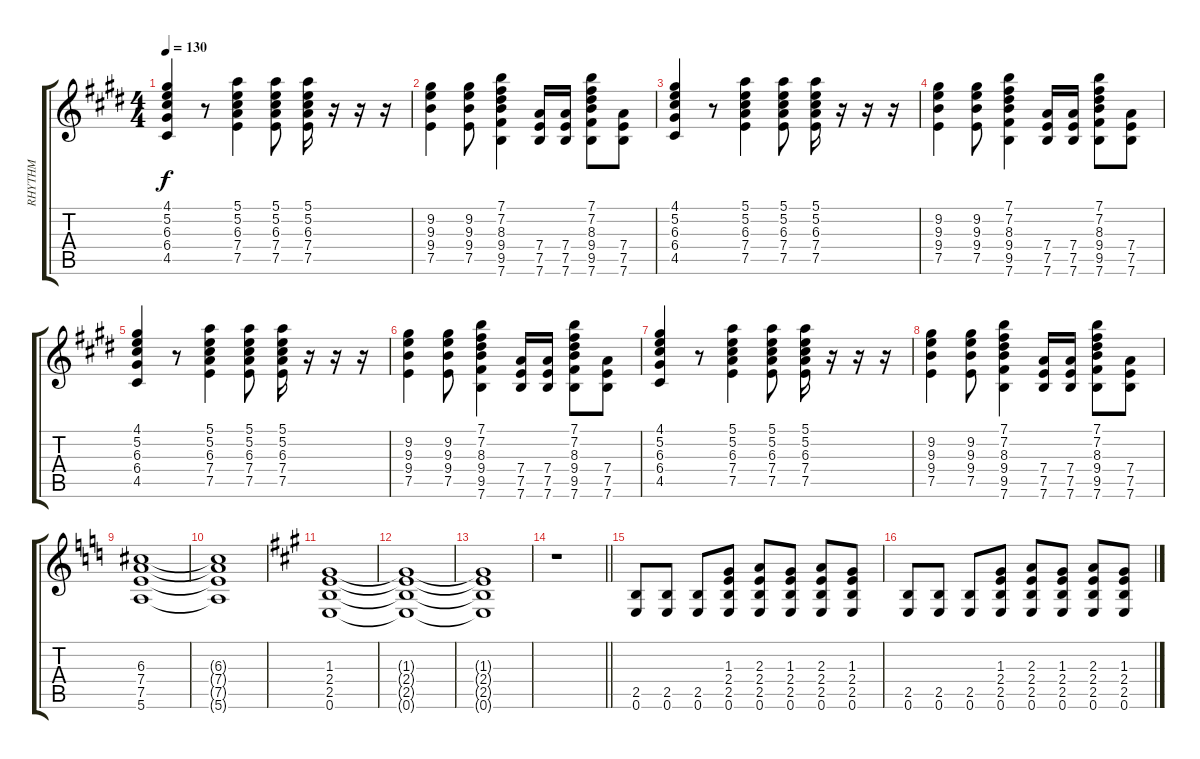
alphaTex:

\track ("RHYTHM" "RHYTHM") {instrument distortionguitar}
\staff {score tabs}
\tuning (E4 B3 G3 D3 A2 E2) {hide}
\ts (4 4)
\tempo 130
\clef g2
\ks e
(4.1 5.2 6.3 6.4 4.5).4{dy f} r.8 (5.1 5.2 6.3 7.4 7.5).4 (5.1 5.2 6.3 7.4 7.5).8 (5.1 5.2 6.3 7.4 7.5).16 r.16 r.16 r.16 |
\ks c#minor
(9.2 9.3 9.4 7.5).4 (9.2 9.3 9.4 7.5).8 (7.1 7.2 8.3 9.4 9.5 7.6).4 (7.4 7.5 7.6).16 (7.4 7.5 7.6).16 (7.1 7.2 8.3 9.4 9.5 7.6).8 (7.4 7.5 7.6).8 |
(4.1 5.2 6.3 6.4 4.5).4 r.8 (5.1 5.2 6.3 7.4 7.5).4 (5.1 5.2 6.3 7.4 7.5).8 (5.1 5.2 6.3 7.4 7.5).16 r.16 r.16 r.16 |
(9.2 9.3 9.4 7.5).4 (9.2 9.3 9.4 7.5).8 (7.1 7.2 8.3 9.4 9.5 7.6).4 (7.4 7.5 7.6).16 (7.4 7.5 7.6).16 (7.1 7.2 8.3 9.4 9.5 7.6).8 (7.4 7.5 7.6).8 |
\ks e
(4.1 5.2 6.3 6.4 4.5).4 r.8 (5.1 5.2 6.3 7.4 7.5).4 (5.1 5.2 6.3 7.4 7.5).8 (5.1 5.2 6.3 7.4 7.5).16 r.16 r.16 r.16 |
\ks c#minor
(9.2 9.3 9.4 7.5).4 (9.2 9.3 9.4 7.5).8 (7.1 7.2 8.3 9.4 9.5 7.6).4 (7.4 7.5 7.6).16 (7.4 7.5 7.6).16 (7.1 7.2 8.3 9.4 9.5 7.6).8 (7.4 7.5 7.6).8 |
(4.1 5.2 6.3 6.4 4.5).4 r.8 (5.1 5.2 6.3 7.4 7.5).4 (5.1 5.2 6.3 7.4 7.5).8 (5.1 5.2 6.3 7.4 7.5).16 r.16 r.16 r.16 |
(9.2 9.3 9.4 7.5).4 (9.2 9.3 9.4 7.5).8 (7.1 7.2 8.3 9.4 9.5 7.6).4 (7.4 7.5 7.6).16 (7.4 7.5 7.6).16 (7.1 7.2 8.3 9.4 9.5 7.6).8 (7.4 7.5 7.6).8 |
\ks c
(6.3 7.4 7.5 5.6).1 |
(6.3{t} 7.4{t} 7.5{t} 5.6{t}).1 |
\ks a
(1.3 2.4 2.5 0.6).1 |
(1.3{t} 2.4{t} 2.5{t} 0.6{t}).1{volume 10} |
(1.3{t} 2.4{t} 2.5{t} 0.6{t}).1{volume 9} |
\barLineRight lightlight
r.1 |
(2.5 0.6).8{volume 8} (2.5 0.6).8 (2.5 0.6).8 (1.3 2.4 2.5 0.6).8 (2.3 2.4 2.5 0.6).8 (1.3 2.4 2.5 0.6).8 (2.3 2.4 2.5 0.6).8 (1.3 2.4 2.5 0.6).8 |
(2.5 0.6).8 (2.5 0.6).8 (2.5 0.6).8 (1.3 2.4 2.5 0.6).8 (2.3 2.4 2.5 0.6).8 (1.3 2.4 2.5 0.6).8 (2.3 2.4 2.5 0.6).8 (1.3 2.4 2.5 0.6).8
